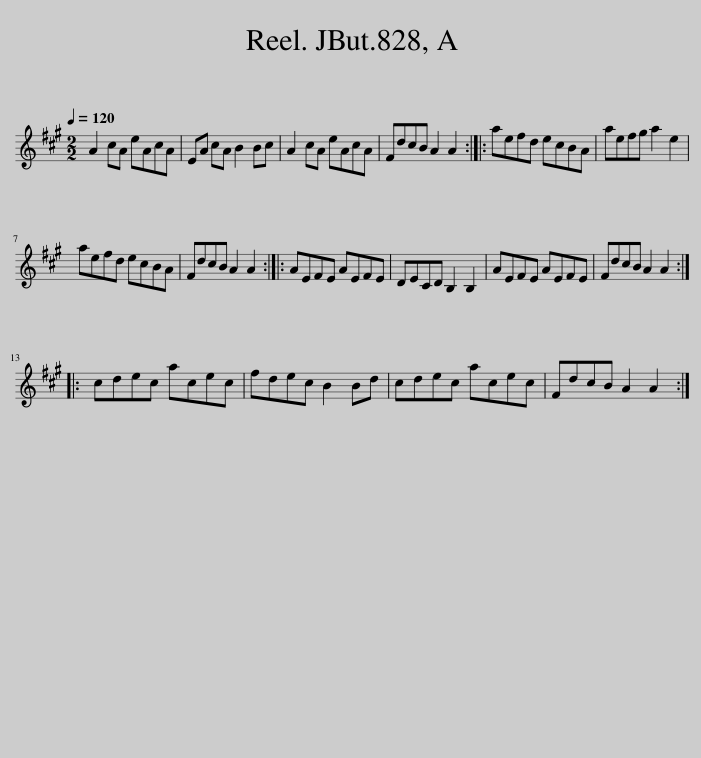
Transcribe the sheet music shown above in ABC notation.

X:1
L:1/8
Q:1/4=120
M:2/2
I:linebreak $
K:A
V:1 treble
V:1
 A2 cA eAcA | EA cA B2 Bc | A2 cA eAcA | FdcB A2 A2 :: aefd ecBA | %5
 aefg a2 e2 |$ aefd ecBA | FdcB A2 A2 :: AEFE AEFE | DECD B,2 B,2 | %10
 AEFE AEFE | FdcB A2 A2 ::$ cdec acec | fdec B2 Bd | cdec acec | %15
 FdcB A2 A2 :| %16
